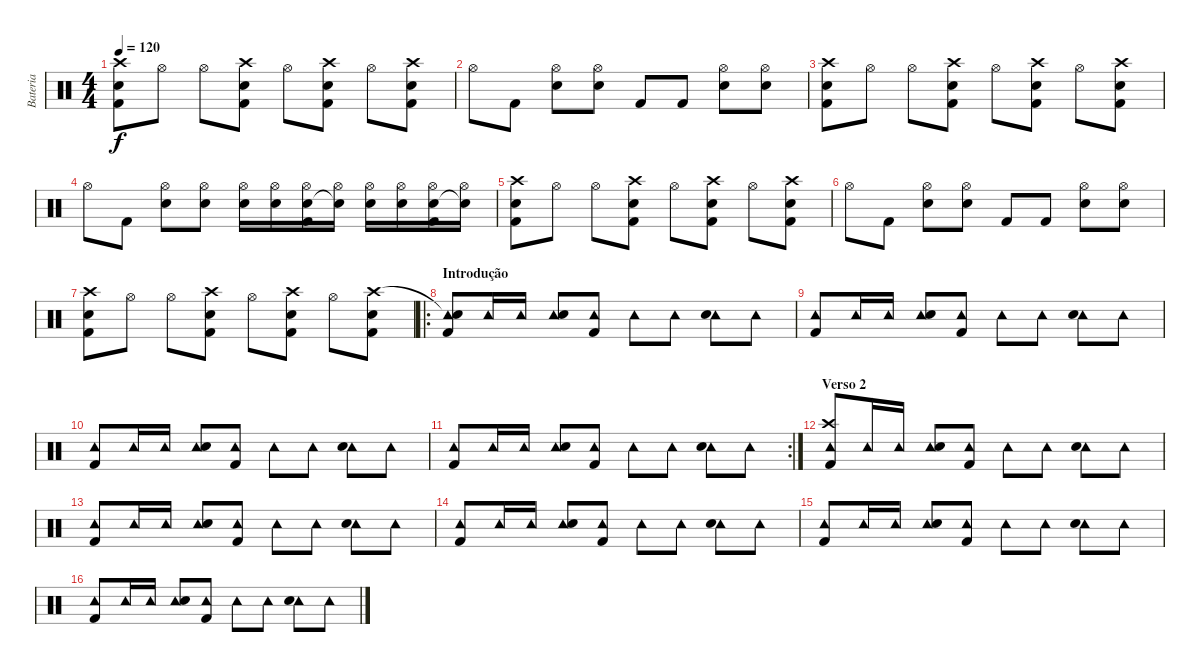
\track ("Bateria" "Bateria") {instrument percussion}
\staff {score}
\articulation defaults
\ts (4 4)
\tempo 120
\clef neutral
\ks c
("Electric Snare (hit)" "Kick (hit) 2" "Crash high (hit)").8{dy f} "Hi-Hat (open)".8 "Hi-Hat (open)".8 ("Electric Snare (hit)" "Kick (hit) 2" "Crash high (hit)").8 "Hi-Hat (open)".8 ("Electric Snare (hit)" "Kick (hit) 2" "Crash high (hit)").8 "Hi-Hat (open)".8 ("Electric Snare (hit)" "Kick (hit) 2" "Crash high (hit)").8 |
"Hi-Hat (open)".8 "Kick (hit) 2".8 ("Hi-Hat (open)" "Electric Snare (hit)").8 ("Hi-Hat (open)" "Electric Snare (hit)").8 "Kick (hit) 2".8 "Kick (hit) 2".8 ("Hi-Hat (open)" "Electric Snare (hit)").8 ("Hi-Hat (open)" "Electric Snare (hit)").8 |
("Electric Snare (hit)" "Kick (hit) 2" "Crash high (hit)").8 "Hi-Hat (open)".8 "Hi-Hat (open)".8 ("Electric Snare (hit)" "Kick (hit) 2" "Crash high (hit)").8 "Hi-Hat (open)".8 ("Electric Snare (hit)" "Kick (hit) 2" "Crash high (hit)").8 "Hi-Hat (open)".8 ("Electric Snare (hit)" "Kick (hit) 2" "Crash high (hit)").8 |
"Hi-Hat (open)".8 "Kick (hit) 2".8 ("Hi-Hat (open)" "Electric Snare (hit)").8 ("Hi-Hat (open)" "Electric Snare (hit)").8 ("Hi-Hat (open)" "Electric Snare (hit)").16 ("Hi-Hat (open)" "Electric Snare (hit)").16 ("Hi-Hat (open)" "Electric Snare (hit)" "Kick (hit) 2").16 ("Hi-Hat (open)" "Snare (hit)"{t}).16 ("Hi-Hat (open)" "Electric Snare (hit)").16 ("Hi-Hat (open)" "Electric Snare (hit)").16 ("Hi-Hat (open)" "Electric Snare (hit)" "Kick (hit) 2").16 ("Hi-Hat (open)" "Snare (hit)"{t}).16 |
("Electric Snare (hit)" "Kick (hit) 2" "Crash high (hit)").8 "Hi-Hat (open)".8 "Hi-Hat (open)".8 ("Electric Snare (hit)" "Kick (hit) 2" "Crash high (hit)").8 "Hi-Hat (open)".8 ("Electric Snare (hit)" "Kick (hit) 2" "Crash high (hit)").8 "Hi-Hat (open)".8 ("Electric Snare (hit)" "Kick (hit) 2" "Crash high (hit)").8 |
"Hi-Hat (open)".8 "Kick (hit) 2".8 ("Hi-Hat (open)" "Electric Snare (hit)").8 ("Hi-Hat (open)" "Electric Snare (hit)").8 "Kick (hit) 2".8 "Kick (hit) 2".8 ("Hi-Hat (open)" "Electric Snare (hit)").8 ("Hi-Hat (open)" "Electric Snare (hit)").8 |
("Electric Snare (hit)" "Kick (hit) 2" "Crash high (hit)").8 "Hi-Hat (open)".8 "Hi-Hat (open)".8 ("Electric Snare (hit)" "Kick (hit) 2" "Crash high (hit)").8 "Hi-Hat (open)".8 ("Electric Snare (hit)" "Kick (hit) 2" "Crash high (hit)").8 "Hi-Hat (open)".8 ("Electric Snare (hit)" "Kick (hit) 2" "Crash high (hit)").8 |
\ro
\section ("" "Introdução")
("Tambourine (hit)" "Kick (hit) 2" "Snare (hit)"{t}).8 "Tambourine (hit)".16 "Tambourine (hit)".16 ("Tambourine (hit)" "Electric Snare (hit)").8 ("Tambourine (hit)" "Kick (hit) 2").8 "Tambourine (hit)".8 "Tambourine (hit)".8 ("Tambourine (hit)" "Electric Snare (hit)").8 "Tambourine (hit)".8 |
("Tambourine (hit)" "Kick (hit) 2").8 "Tambourine (hit)".16 "Tambourine (hit)".16 ("Tambourine (hit)" "Electric Snare (hit)").8 ("Tambourine (hit)" "Kick (hit) 2").8 "Tambourine (hit)".8 "Tambourine (hit)".8 ("Tambourine (hit)" "Electric Snare (hit)").8 "Tambourine (hit)".8 |
("Tambourine (hit)" "Kick (hit) 2").8 "Tambourine (hit)".16 "Tambourine (hit)".16 ("Tambourine (hit)" "Electric Snare (hit)").8 ("Tambourine (hit)" "Kick (hit) 2").8 "Tambourine (hit)".8 "Tambourine (hit)".8 ("Tambourine (hit)" "Electric Snare (hit)").8 "Tambourine (hit)".8 |
\rc 2
("Tambourine (hit)" "Kick (hit) 2").8 "Tambourine (hit)".16 "Tambourine (hit)".16 ("Tambourine (hit)" "Electric Snare (hit)").8 ("Tambourine (hit)" "Kick (hit) 2").8 "Tambourine (hit)".8 "Tambourine (hit)".8 ("Tambourine (hit)" "Electric Snare (hit)").8 "Tambourine (hit)".8 |
\section ("" "Verso 2")
("Tambourine (hit)" "Kick (hit) 2" "Crash high (hit)").8 "Tambourine (hit)".16 "Tambourine (hit)".16 ("Tambourine (hit)" "Electric Snare (hit)").8 ("Tambourine (hit)" "Kick (hit) 2").8 "Tambourine (hit)".8 "Tambourine (hit)".8 ("Tambourine (hit)" "Electric Snare (hit)").8 "Tambourine (hit)".8 |
("Tambourine (hit)" "Kick (hit) 2").8 "Tambourine (hit)".16 "Tambourine (hit)".16 ("Tambourine (hit)" "Electric Snare (hit)").8 ("Tambourine (hit)" "Kick (hit) 2").8 "Tambourine (hit)".8 "Tambourine (hit)".8 ("Tambourine (hit)" "Electric Snare (hit)").8 "Tambourine (hit)".8 |
("Tambourine (hit)" "Kick (hit) 2").8 "Tambourine (hit)".16 "Tambourine (hit)".16 ("Tambourine (hit)" "Electric Snare (hit)").8 ("Tambourine (hit)" "Kick (hit) 2").8 "Tambourine (hit)".8 "Tambourine (hit)".8 ("Tambourine (hit)" "Electric Snare (hit)").8 "Tambourine (hit)".8 |
("Tambourine (hit)" "Kick (hit) 2").8 "Tambourine (hit)".16 "Tambourine (hit)".16 ("Tambourine (hit)" "Electric Snare (hit)").8 ("Tambourine (hit)" "Kick (hit) 2").8 "Tambourine (hit)".8 "Tambourine (hit)".8 ("Tambourine (hit)" "Electric Snare (hit)").8 "Tambourine (hit)".8 |
("Tambourine (hit)" "Kick (hit) 2").8 "Tambourine (hit)".16 "Tambourine (hit)".16 ("Tambourine (hit)" "Electric Snare (hit)").8 ("Tambourine (hit)" "Kick (hit) 2").8 "Tambourine (hit)".8 "Tambourine (hit)".8 ("Tambourine (hit)" "Electric Snare (hit)").8 "Tambourine (hit)".8
